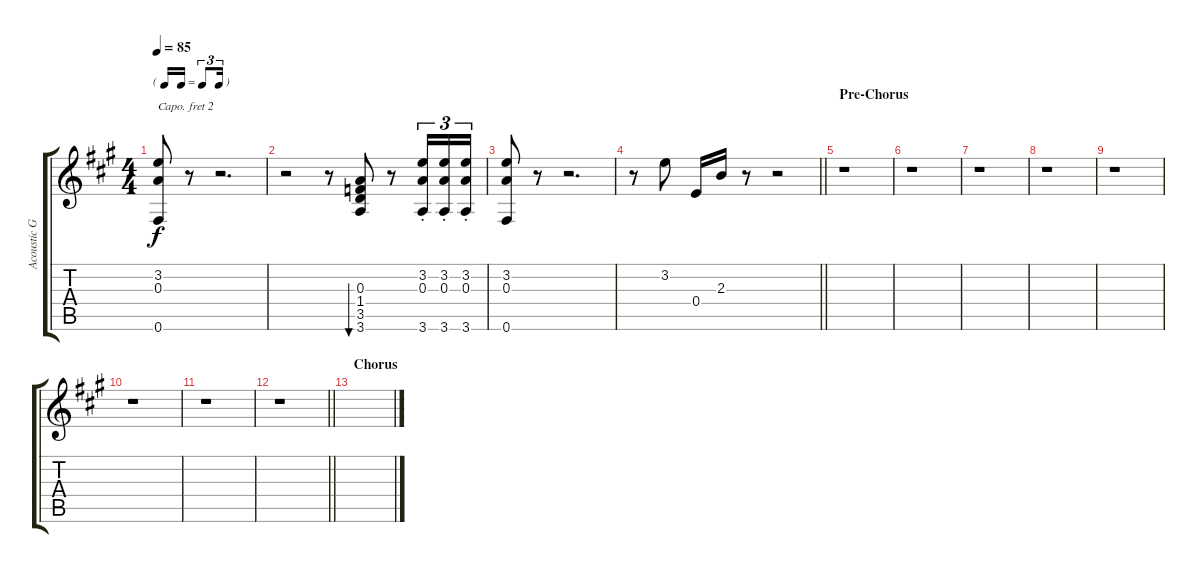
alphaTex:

\track ("Acoustic Guitar" "Acoustic G") {instrument acousticguitarsteel}
\staff {score tabs}
\capo 2
\tuning (E4 B3 G3 D3 A2 E2) {hide}
\ts (4 4)
\tf triplet16th
\tempo 85
\clef g2
\ks a
(3.2 0.3 0.6).8{dy f} r.8 r.2{d} |
r.2 r.8 (0.3 1.4 3.5 3.6).8{bu 480} r.8 (3.2{st} 0.3{st} 3.6{st}).16{tu (3 2)} (3.2{st} 0.3{st} 3.6{st}).16{tu (3 2)} (3.2{st} 0.3{st} 3.6{st}).16{tu (3 2)} |
(3.2 0.3 0.6).8 r.8 r.2{d} |
\barLineRight lightlight
r.8 3.2.8 0.4.16 2.3.16 r.8 r.2 |
\section ("" "Pre-Chorus")
r.1 |
r.1 |
r.1 |
r.1 |
r.1 |
r.1 |
r.1 |
\barLineRight lightlight
r.1 |
\section ("" "Chorus")
